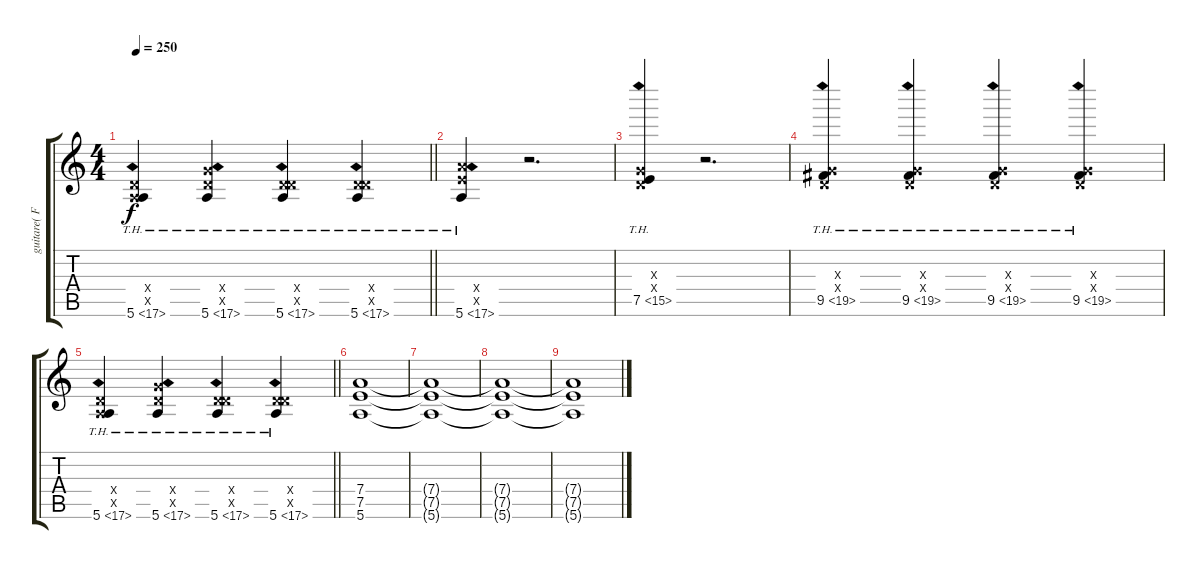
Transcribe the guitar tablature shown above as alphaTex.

\track ("guitare( Fred )" "guitare( F") {instrument distortionguitar}
\staff {score tabs}
\tuning (E4 B3 G3 D3 A2 E2) {hide}
\ts (4 4)
\tempo 250
\clef g2
\barLineRight lightlight
\ks c
(0.4{x} 0.5{x} 5.6{th 12}).4{dy f} (5.4{x} 5.5{x} 5.6{th 12}).4 (0.4{x} 5.5{x} 5.6{th 12}).4 (0.4{x} 5.5{x} 5.6{th 12}).4 |
(7.4{x} 7.5{x} 5.6{th 12}).4 r.2{d} |
(0.3{x} 0.4{x} 7.5{th 8}).4 r.2{d} |
(0.3{x} 0.4{x} 9.5{th 10}).4 (0.3{x} 0.4{x} 9.5{th 10}).4 (0.3{x} 0.4{x} 9.5{th 10}).4 (0.3{x} 0.4{x} 9.5{th 10}).4 |
\barLineRight lightlight
(0.4{x} 0.5{x} 5.6{th 12}).4 (5.4{x} 5.5{x} 5.6{th 12}).4 (0.4{x} 5.5{x} 5.6{th 12}).4 (0.4{x} 5.5{x} 5.6{th 12}).4 |
(7.4 7.5 5.6).1 |
(7.4{t} 7.5{t} 5.6{t}).1 |
(7.4{t} 7.5{t} 5.6{t}).1 |
(7.4{t} 7.5{t} 5.6{t}).1
